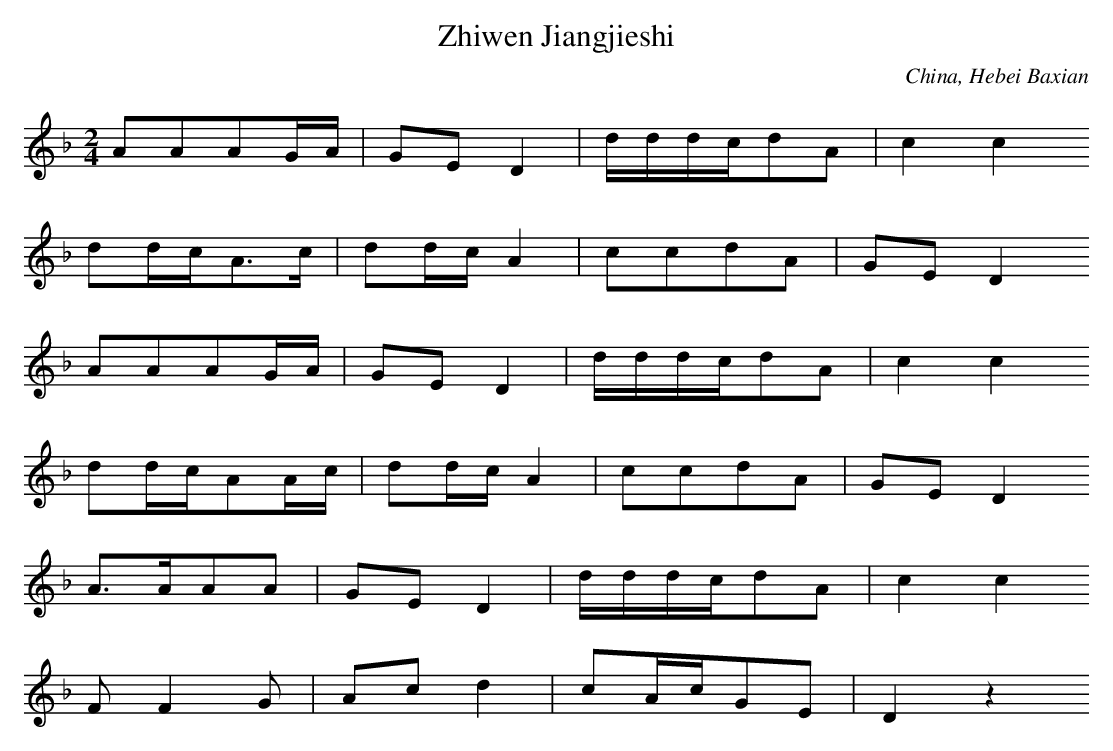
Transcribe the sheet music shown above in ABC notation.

X:1
T: Zhiwen Jiangjieshi
O: China, Hebei Baxian
M: 2/4
L: 1/16
K: F
A2A2A2GA | G2E2D4 | dddcd2A2 | c4c4
d2dcA3c | d2dcA4 | c2c2d2A2 | G2E2D4
A2A2A2GA | G2E2D4 | dddcd2A2 | c4c4
d2dcA2Ac | d2dcA4 | c2c2d2A2 | G2E2D4
A3AA2A2 | G2E2D4 | dddcd2A2 | c4c4
F2F4G2 | A2c2d4 | c2AcG2E2 | D4z4
